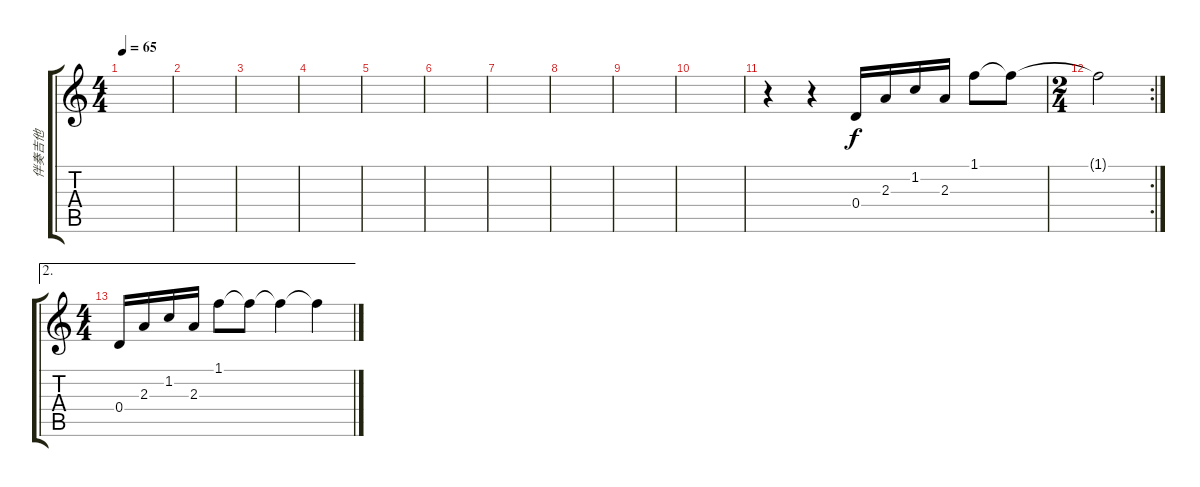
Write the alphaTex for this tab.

\track ("伴奏吉他" "伴奏吉他") {instrument electricguitarclean}
\staff {score tabs}
\tuning (E4 B3 G3 D3 A2 E2) {hide}
\ts (4 4)
\tempo 65
\clef g2
\ks c
|
|
|
|
|
|
|
|
|
|
r.4 r.4 0.4.16 2.3.16 1.2.16 2.3.16 1.1.8 1.1{t}.8 |
\rc 2
\ts (2 4)
1.1{t}.2 |
\ae 2
\ts (4 4)
0.4.16 2.3.16 1.2.16 2.3.16 1.1.8 1.1{t}.8 1.1{t}.4 1.1{t}.4
